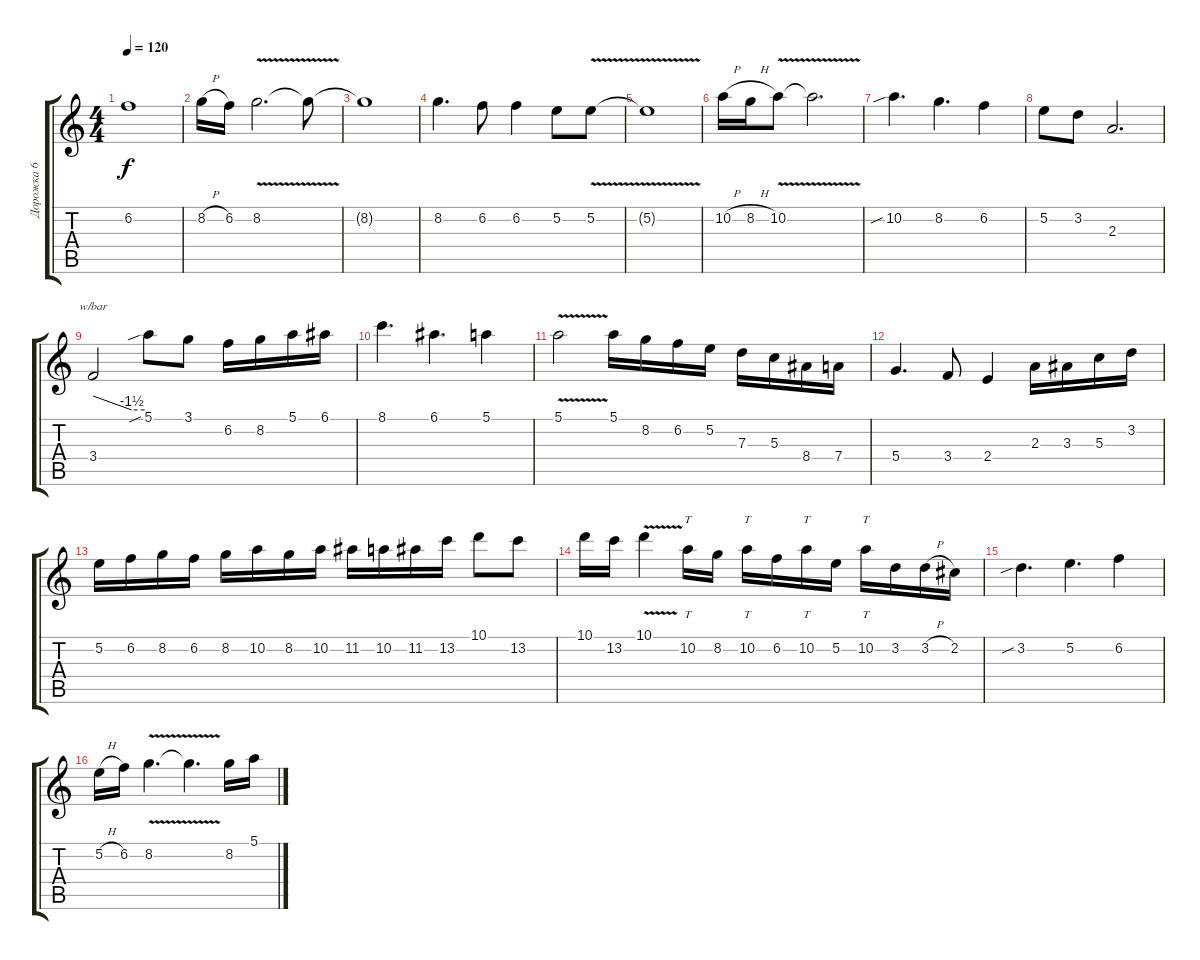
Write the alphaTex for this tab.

\track ("Дорожка 6" "Дорожка 6") {instrument distortionguitar}
\staff {score tabs}
\tuning (E4 B3 G3 D3 A2 D2) {hide}
\ts (4 4)
\tempo 120
\clef g2
\ks c
6.2{t}.1{dy f} |
8.2{h}.16 6.2.16 8.2{v}.2{d} 8.2{t}.8 |
8.2{t}.1 |
8.2.4{d} 6.2.8 6.2.4 5.2.8 5.2{v}.8 |
5.2{t}.1 |
10.2{h}.16 8.2{h}.16 10.2{v}.8 10.2{t}.2{d} |
10.2{sib}.4{d} 8.2.4{d} 6.2.4 |
5.2.8 3.2.8 2.3.2{d} |
3.4.2{tbe (custom default 0 0 45 -6 60 -6)} 5.1{sib}.8 3.1.8 6.2.16 8.2.16 5.1.16 6.1.16 |
8.1.4{d} 6.1.4{d} 5.1.4 |
5.1{v}.2 5.1.16 8.2.16 6.2.16 5.2.16 7.3.16 5.3.16 8.4.16 7.4.16 |
5.4.4{d} 3.4.8 2.4.4 2.3.16 3.3.16 5.3.16 3.2.16 |
5.2.16 6.2.16 8.2.16 6.2.16 8.2.16 10.2.16 8.2.16 10.2.16 11.2.16 10.2.16 11.2.16 13.2.16 10.1.8 13.2.8 |
10.1.16 13.2.16 10.1{v}.4 10.2.16{tt} 8.2.16 10.2.16{tt} 6.2.16 10.2.16{tt} 5.2.16 10.2.16{tt} 3.2.16 3.2{h}.16 2.2.16 |
3.2{sib}.4{d} 5.2.4{d} 6.2.4 |
5.2{h}.16 6.2.16 8.2{v}.4{d} 8.2{t}.4{d} 8.2.16 5.1.16
